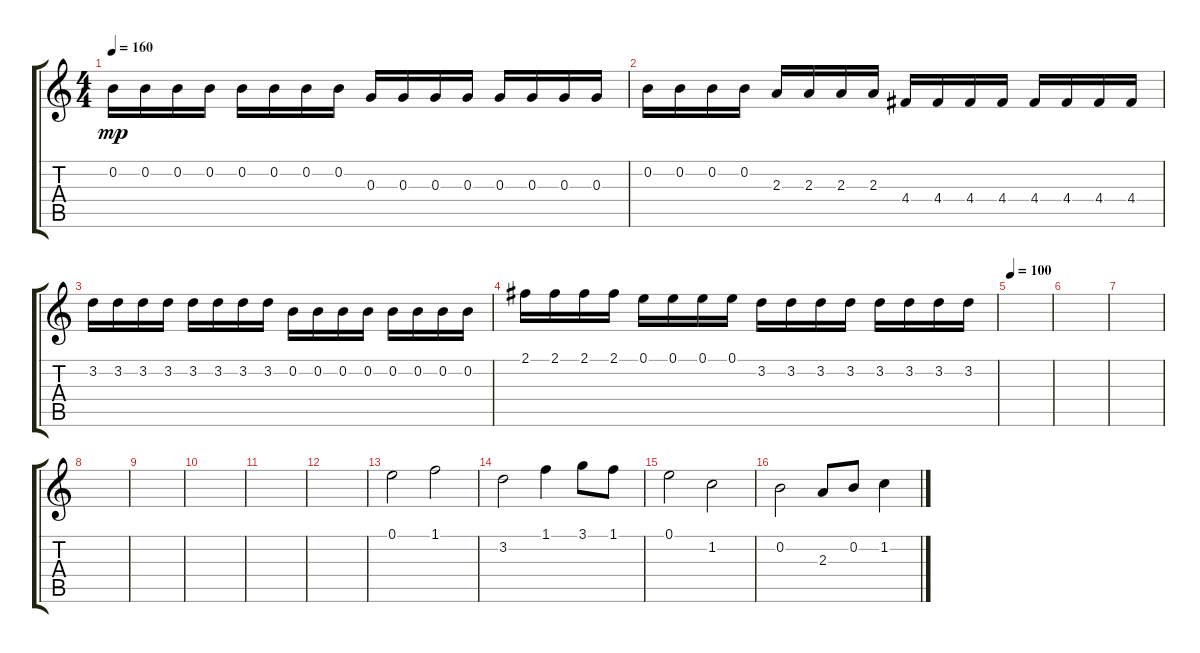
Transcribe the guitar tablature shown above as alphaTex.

\track "" {instrument distortionguitar}
\staff {score tabs}
\tuning (E4 B3 G3 D3 A2 E2) {hide}
\ts (4 4)
\tempo 160
\clef g2
\ks c
0.2.16{dy mp} 0.2.16 0.2.16 0.2.16 0.2.16 0.2.16 0.2.16 0.2.16 0.3.16 0.3.16 0.3.16 0.3.16 0.3.16 0.3.16 0.3.16 0.3.16 |
0.2.16 0.2.16 0.2.16 0.2.16 2.3.16 2.3.16 2.3.16 2.3.16 4.4.16 4.4.16 4.4.16 4.4.16 4.4.16 4.4.16 4.4.16 4.4.16 |
3.2.16 3.2.16 3.2.16 3.2.16 3.2.16 3.2.16 3.2.16 3.2.16 0.2.16 0.2.16 0.2.16 0.2.16 0.2.16 0.2.16 0.2.16 0.2.16 |
2.1.16 2.1.16 2.1.16 2.1.16 0.1.16 0.1.16 0.1.16 0.1.16 3.2.16 3.2.16 3.2.16 3.2.16 3.2.16 3.2.16 3.2.16 3.2.16 |
\tempo 100
|
|
|
|
|
|
|
|
0.1.2 1.1.2 |
3.2.2 1.1.4 3.1.8 1.1.8 |
0.1.2 1.2.2 |
0.2.2 2.3.8 0.2.8 1.2.4
